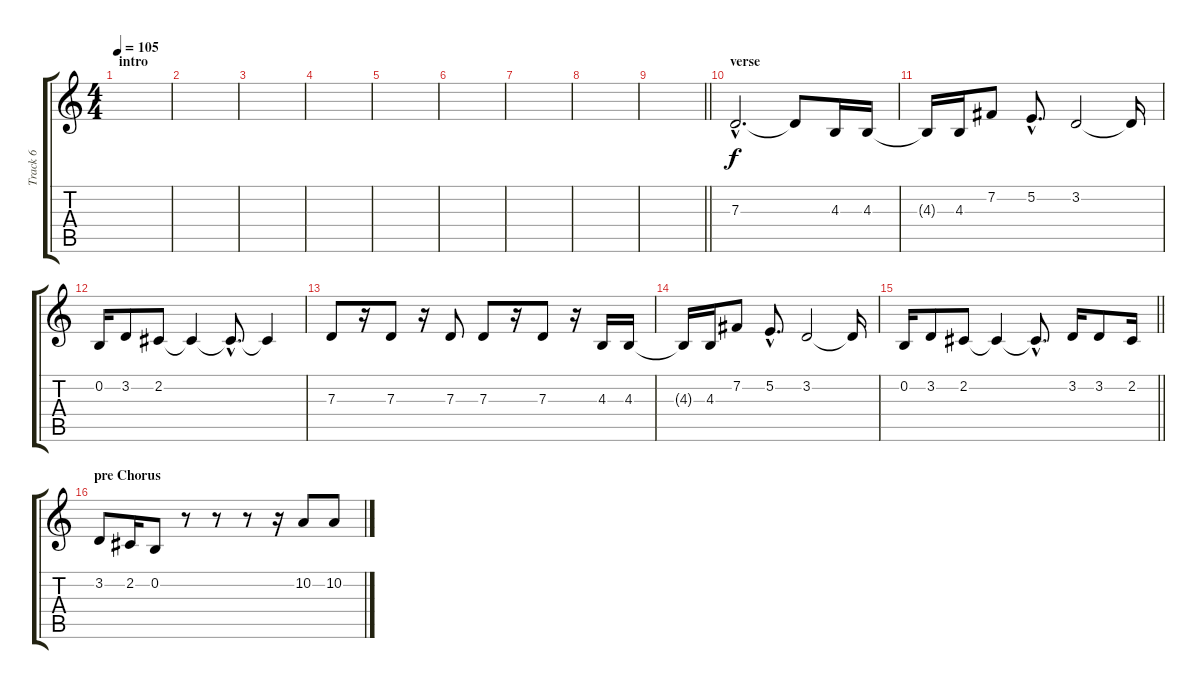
\track ("Track 6" "Track 6") {instrument sopranosax}
\staff {score tabs}
\tuning (E4 B3 G3 D3 A2 E2) {hide}
\ts (4 4)
\section ("" "intro")
\tempo 105
\clef g2
\ks c
|
|
|
|
|
|
|
|
\barLineRight lightlight
|
\section ("" "verse")
7.3{hac}.2{d} 7.3{t}.8 4.3.16 4.3.16 |
4.3{t}.16 4.3.16 7.2.8 5.2{hac}.8{d} 3.2.2 3.2{t}.16 |
0.2.16 3.2.8 2.2.8 2.2{t}.4 2.2{hac t}.8{d} 2.2{t}.4 |
7.3.8 r.16 7.3.8 r.16 7.3.8 7.3.8 r.16 7.3.8 r.16 4.3.16 4.3.16 |
4.3{t}.16 4.3.16 7.2.8 5.2{hac}.8{d} 3.2.2 3.2{t}.16 |
\barLineRight lightlight
0.2.16 3.2.8 2.2.8 2.2{t}.4 2.2{hac t}.8{d} 3.2.16 3.2.8 2.2.16 |
\section ("" "pre Chorus")
3.2.8 2.2.16 0.2.8 r.8 r.8 r.8 r.16 10.2.8 10.2.8
